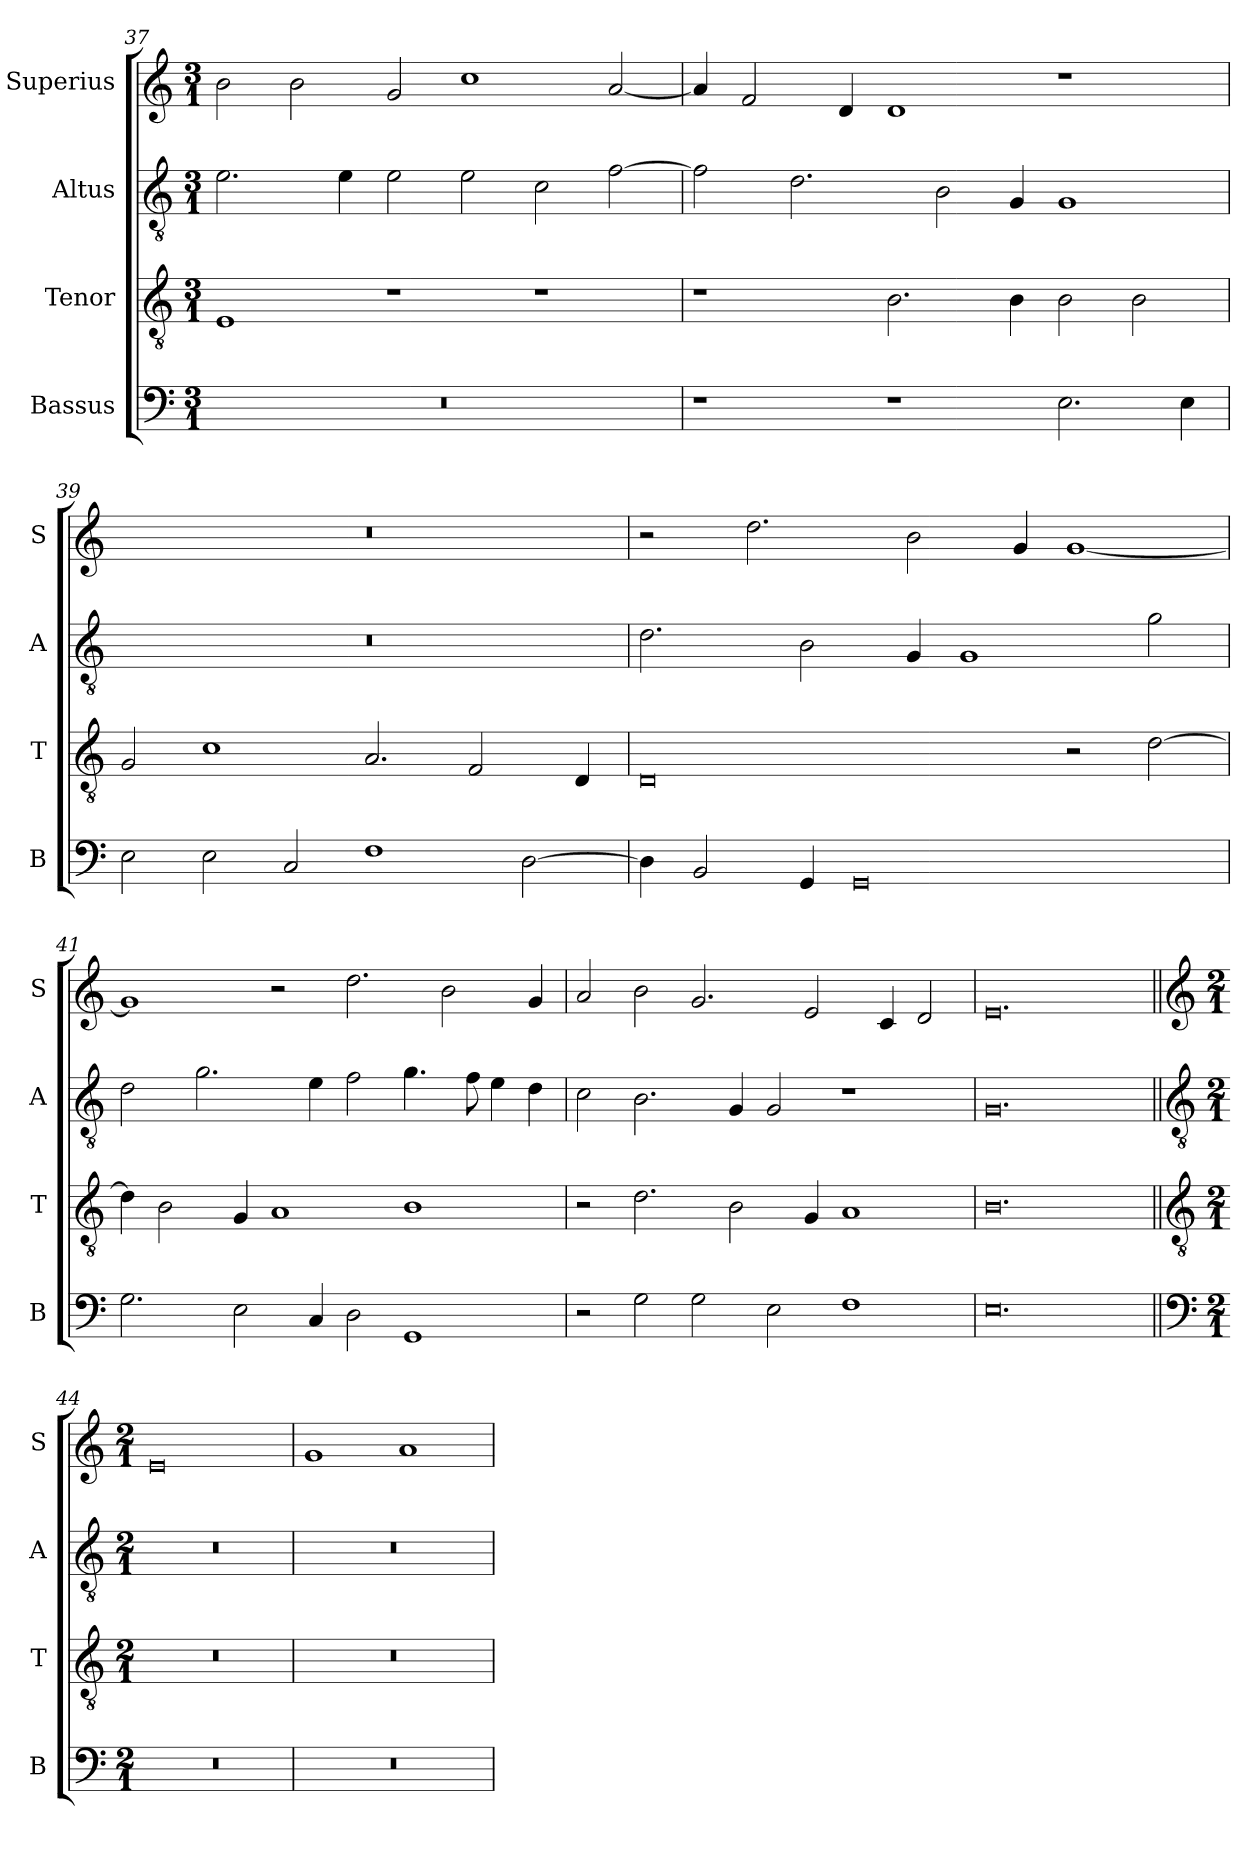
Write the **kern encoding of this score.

**kern	**kern	**kern	**kern
*part4	*part3	*part2	*part1
*staff4	*staff3	*staff2	*staff1
*I"Bassus	*I"Tenor	*I"Altus	*I"Superius
*I'B	*I'T	*I'A	*I'S
*clefF4	*clefGv2	*clefGv2	*clefG2
*k[]	*k[]	*k[]	*k[]
*M3/1	*M3/1	*M3/1	*M3/1
=37	=37	=37	=37
0.r	1E	2.e\	2b\
.	.	.	2b\
.	.	4e\	.
.	1r	2e\	2g/
.	.	2e\	1cc
.	1r	2c\	.
.	.	[2f\	[2a/
=38	=38	=38	=38
1r	1r	2f\]	4a/]
.	.	.	2f/
.	.	2.d\	.
.	.	.	4d/
1r	2.B\	.	1d
.	.	2B\	.
.	4B\	4G/	.
2.E\	2B\	1G	1r
.	2B\	.	.
4E\	.	.	.
=39	=39	=39	=39
2E\	2G/	0.r	0.r
2E\	1c	.	.
2C/	.	.	.
1F	2.A/	.	.
.	2F/	.	.
[2D\	.	.	.
.	4D/	.	.
=40	=40	=40	=40
4D\]	0D	2.d\	2r
2BB/	.	.	.
.	.	.	2.dd\
4GG/	.	2B\	.
0GG	.	.	.
.	.	4G/	2b\
.	.	1G	.
.	.	.	4g/
.	2r	.	[1g
.	[2d\	2g\	.
=41	=41	=41	=41
2.G\	4d\]	2d\	1g]
.	2B\	.	.
.	.	2.g\	.
2E\	4G/	.	.
.	1A	.	2r
4C/	.	4e\	.
2D\	.	2f\	2.dd\
1GG	1B	4.g\	.
.	.	.	2b\
.	.	8f\	.
.	.	4e\	.
.	.	4d\	4g/
=42	=42	=42	=42
2r	2r	2c\	2a/
2G\	2.d\	2.B\	2b\
2G\	.	.	2.g/
.	2B\	4G/	.
2E\	.	2G/	.
.	4G/	.	2e/
1F	1A	1r	.
.	.	.	4c/
.	.	.	2d/
=43	=43	=43	=43
0.E	0.B	0.G	0.e
!!LO:LB:g=z
=44||	=44||	=44||	=44||
*clefF4	*clefGv2	*clefGv2	*clefG2
*k[]	*k[]	*k[]	*k[]
*M2/1	*M2/1	*M2/1	*M2/1
0r	0r	0r	0e
=45	=45	=45	=45
0r	0r	0r	1g
.	.	.	1a
=	=	=	=
*-	*-	*-	*-
